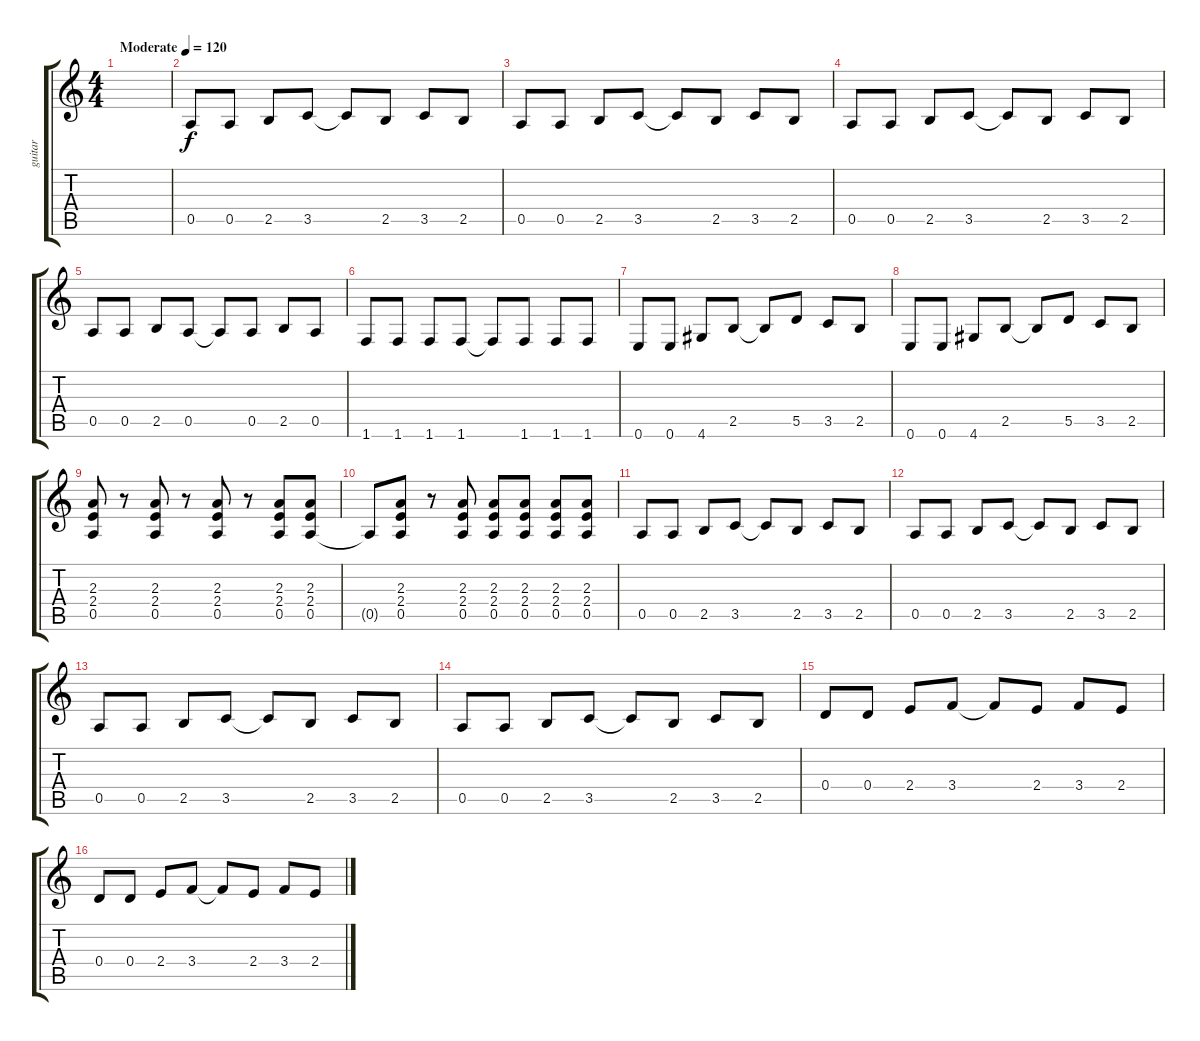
\track ("guitar" "guitar") {instrument distortionguitar}
\staff {score tabs}
\tuning (E4 B3 G3 D3 A2 E2) {hide}
\ts (4 4)
\tempo (120 "Moderate")
\clef g2
\ks c
|
0.5.8 0.5.8 2.5.8 3.5.8 3.5{t}.8 2.5.8 3.5.8 2.5.8 |
0.5.8 0.5.8 2.5.8 3.5.8 3.5{t}.8 2.5.8 3.5.8 2.5.8 |
0.5.8 0.5.8 2.5.8 3.5.8 3.5{t}.8 2.5.8 3.5.8 2.5.8 |
0.5.8 0.5.8 2.5.8 0.5.8 0.5{t}.8 0.5.8 2.5.8 0.5.8 |
1.6.8 1.6.8 1.6.8 1.6.8 1.6{t}.8 1.6.8 1.6.8 1.6.8 |
0.6.8 0.6.8 4.6.8 2.5.8 2.5{t}.8 5.5.8 3.5.8 2.5.8 |
0.6.8 0.6.8 4.6.8 2.5.8 2.5{t}.8 5.5.8 3.5.8 2.5.8 |
(2.3 2.4 0.5).8 r.8 (2.3 2.4 0.5).8 r.8 (2.3 2.4 0.5).8 r.8 (2.3 2.4 0.5).8 (2.3 2.4 0.5).8 |
0.5{t}.8 (2.3 2.4 0.5).8 r.8 (2.3 2.4 0.5).8 (2.3 2.4 0.5).8 (2.3 2.4 0.5).8 (2.3 2.4 0.5).8 (2.3 2.4 0.5).8 |
0.5.8 0.5.8 2.5.8 3.5.8 3.5{t}.8 2.5.8 3.5.8 2.5.8 |
0.5.8 0.5.8 2.5.8 3.5.8 3.5{t}.8 2.5.8 3.5.8 2.5.8 |
0.5.8 0.5.8 2.5.8 3.5.8 3.5{t}.8 2.5.8 3.5.8 2.5.8 |
0.5.8 0.5.8 2.5.8 3.5.8 3.5{t}.8 2.5.8 3.5.8 2.5.8 |
0.4.8 0.4.8 2.4.8 3.4.8 3.4{t}.8 2.4.8 3.4.8 2.4.8 |
0.4.8 0.4.8 2.4.8 3.4.8 3.4{t}.8 2.4.8 3.4.8 2.4.8
